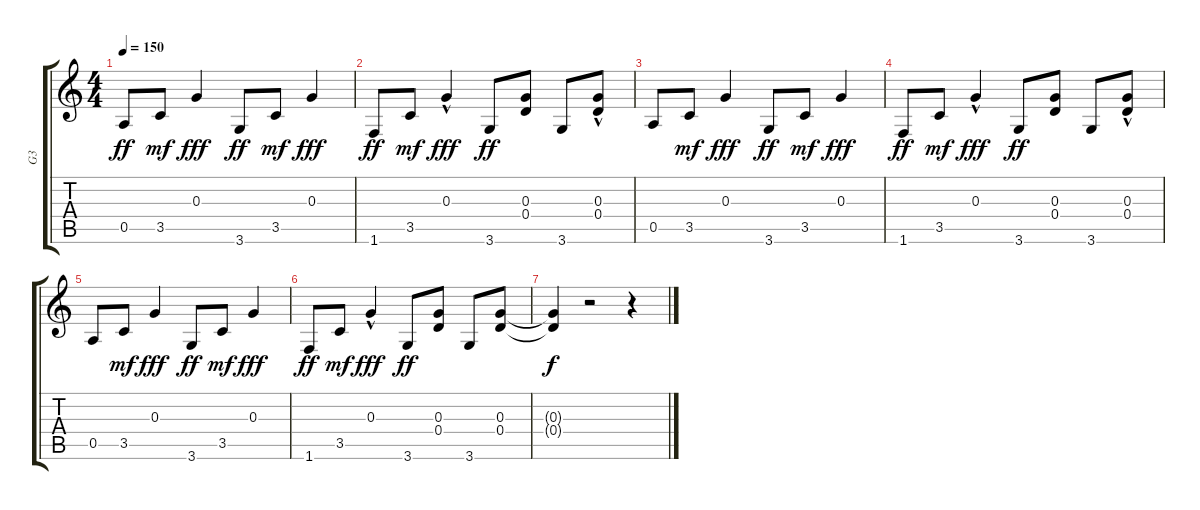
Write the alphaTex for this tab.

\track ("G3" "G3") {instrument electricguitarclean}
\staff {score tabs}
\tuning (E4 B3 G3 D3 A2 E2) {hide}
\ts (4 4)
\tempo 150
\clef g2
\ks c
0.5.8{dy ff} 3.5.8{dy mf} 0.3.4{dy fff} 3.6.8{dy ff} 3.5.8{dy mf} 0.3.4{dy fff} |
1.6.8{dy ff} 3.5.8{dy mf} 0.3{hac}.4{dy fff} 3.6.8{dy ff} (0.3 0.4).8 3.6.8 (0.3{hac} 0.4).8 |
0.5.8 3.5.8{dy mf} 0.3.4{dy fff} 3.6.8{dy ff} 3.5.8{dy mf} 0.3.4{dy fff} |
1.6.8{dy ff} 3.5.8{dy mf} 0.3{hac}.4{dy fff} 3.6.8{dy ff} (0.3 0.4).8 3.6.8 (0.3{hac} 0.4).8 |
0.5.8 3.5.8{dy mf} 0.3.4{dy fff} 3.6.8{dy ff} 3.5.8{dy mf} 0.3.4{dy fff} |
1.6.8{dy ff} 3.5.8{dy mf} 0.3{hac}.4{dy fff} 3.6.8{dy ff} (0.3 0.4).8 3.6.8 (0.3 0.4).8 |
(0.3{t} 0.4{t}).4{dy f} r.2 r.4
